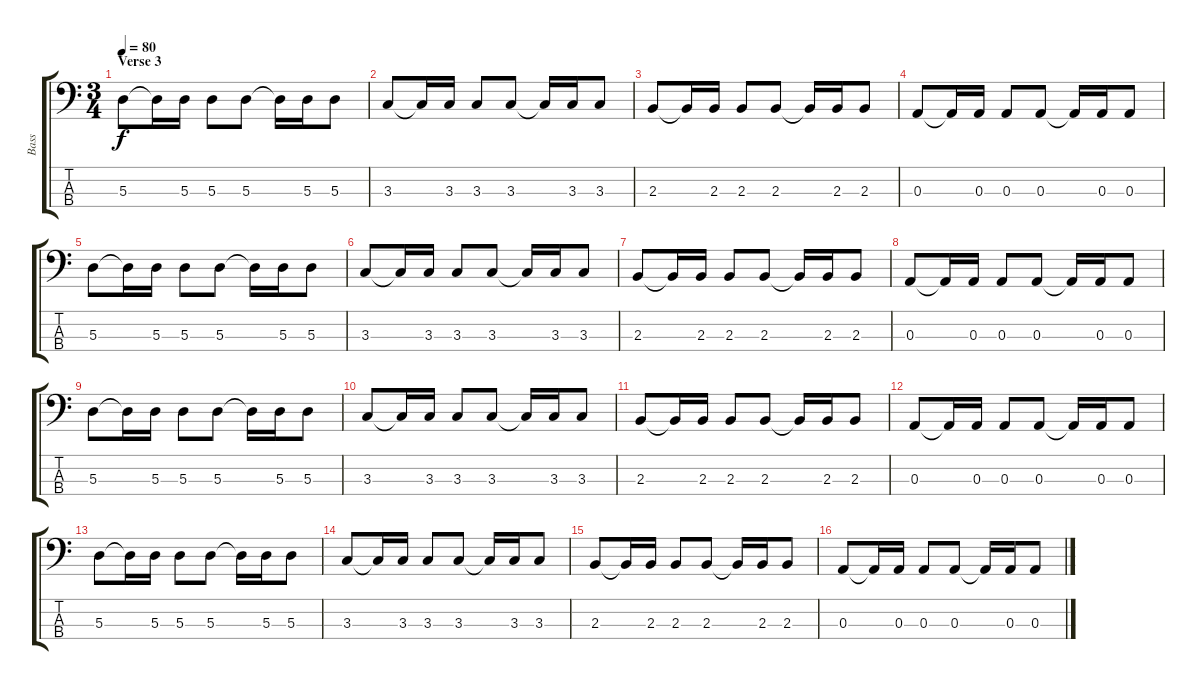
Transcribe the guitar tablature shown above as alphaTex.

\track ("Bass" "Bass") {instrument electricbassfinger}
\staff {score tabs}
\tuning (G2 D2 A1 E1) {hide}
\ts (3 4)
\section ("" "Verse 3")
\tempo 80
\clef f4
\ks c
5.3.8{dy f} 5.3{t}.16 5.3.16 5.3.8 5.3.8 5.3{t}.16 5.3.16 5.3.8 |
3.3.8 3.3{t}.16 3.3.16 3.3.8 3.3.8 3.3{t}.16 3.3.16 3.3.8 |
2.3.8 2.3{t}.16 2.3.16 2.3.8 2.3.8 2.3{t}.16 2.3.16 2.3.8 |
0.3.8 0.3{t}.16 0.3.16 0.3.8 0.3.8 0.3{t}.16 0.3.16 0.3.8 |
5.3.8 5.3{t}.16 5.3.16 5.3.8 5.3.8 5.3{t}.16 5.3.16 5.3.8 |
3.3.8 3.3{t}.16 3.3.16 3.3.8 3.3.8 3.3{t}.16 3.3.16 3.3.8 |
2.3.8 2.3{t}.16 2.3.16 2.3.8 2.3.8 2.3{t}.16 2.3.16 2.3.8 |
0.3.8 0.3{t}.16 0.3.16 0.3.8 0.3.8 0.3{t}.16 0.3.16 0.3.8 |
5.3.8 5.3{t}.16 5.3.16 5.3.8 5.3.8 5.3{t}.16 5.3.16 5.3.8 |
3.3.8 3.3{t}.16 3.3.16 3.3.8 3.3.8 3.3{t}.16 3.3.16 3.3.8 |
2.3.8 2.3{t}.16 2.3.16 2.3.8 2.3.8 2.3{t}.16 2.3.16 2.3.8 |
0.3.8 0.3{t}.16 0.3.16 0.3.8 0.3.8 0.3{t}.16 0.3.16 0.3.8 |
5.3.8 5.3{t}.16 5.3.16 5.3.8 5.3.8 5.3{t}.16 5.3.16 5.3.8 |
3.3.8 3.3{t}.16 3.3.16 3.3.8 3.3.8 3.3{t}.16 3.3.16 3.3.8 |
2.3.8 2.3{t}.16 2.3.16 2.3.8 2.3.8 2.3{t}.16 2.3.16 2.3.8 |
0.3.8 0.3{t}.16 0.3.16 0.3.8 0.3.8 0.3{t}.16 0.3.16 0.3.8
